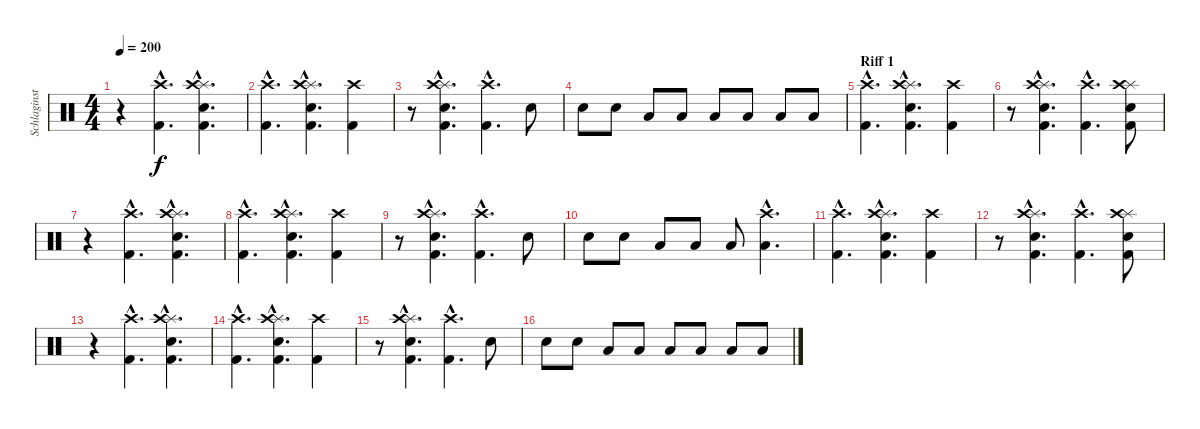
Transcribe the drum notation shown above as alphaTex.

\track ("Schlaginstrumente - Auswahl" "Schlaginst") {instrument percussion}
\staff {score}
\articulation defaults
\ts (4 4)
\tempo 200
\clef neutral
\ks c
r.4{dy f} ("Crash high (hit)"{hac} "Kick (hit) 2"{hac}).4{d} ("Splash (hit)"{hac} "Crash high (hit)"{hac} "Electric Snare (hit)"{hac} "Kick (hit) 2"{hac}).4{d} |
("Crash high (hit)"{hac} "Kick (hit) 2"{hac}).4{d} ("Splash (hit)"{hac} "Crash high (hit)"{hac} "Electric Snare (hit)"{hac} "Kick (hit) 2"{hac}).4{d} ("Crash high (hit)" "Kick (hit) 2").4 |
r.8 ("Splash (hit)"{hac} "Crash high (hit)"{hac} "Electric Snare (hit)"{hac} "Kick (hit) 2"{hac}).4{d} ("Crash high (hit)"{hac} "Kick (hit) 2"{hac}).4{d} "Snare (hit) 2".8 |
"Snare (hit) 2".8 "Snare (hit) 2".8 "Low Tom (hit)".8 "Low Tom (hit)".8 "Low Tom (hit)".8 "Low Floor Tom (hit)".8 "Low Floor Tom (hit)".8 "Low Floor Tom (hit)".8 |
\section ("" "Riff 1")
("Crash high (hit)"{hac} "Kick (hit) 2"{hac}).4{d} ("Splash (hit)"{hac} "Crash high (hit)"{hac} "Electric Snare (hit)"{hac} "Kick (hit) 2"{hac}).4{d} ("Crash high (hit)" "Kick (hit) 2").4 |
r.8 ("Splash (hit)"{hac} "Crash high (hit)"{hac} "Electric Snare (hit)"{hac} "Kick (hit) 2"{hac}).4{d} ("Crash high (hit)"{hac} "Kick (hit) 2"{hac}).4{d} ("Splash (hit)" "Crash high (hit)" "Electric Snare (hit)" "Kick (hit) 2").8 |
r.4 ("Crash high (hit)"{hac} "Kick (hit) 2"{hac}).4{d} ("Splash (hit)"{hac} "Crash high (hit)"{hac} "Electric Snare (hit)"{hac} "Kick (hit) 2"{hac}).4{d} |
("Crash high (hit)"{hac} "Kick (hit) 2"{hac}).4{d} ("Splash (hit)"{hac} "Crash high (hit)"{hac} "Electric Snare (hit)"{hac} "Kick (hit) 2"{hac}).4{d} ("Crash high (hit)" "Kick (hit) 2").4 |
r.8 ("Splash (hit)"{hac} "Crash high (hit)"{hac} "Electric Snare (hit)"{hac} "Kick (hit) 2"{hac}).4{d} ("Crash high (hit)"{hac} "Kick (hit) 2"{hac}).4{d} "Snare (hit) 2".8 |
"Snare (hit) 2".8 "Snare (hit) 2".8 "Low Tom (hit)".8 "Low Tom (hit)".8 "Low Tom (hit)".8 ("Crash high (hit)"{hac} "Low Floor Tom (hit)"{hac}).4{d} |
("Crash high (hit)"{hac} "Kick (hit) 2"{hac}).4{d} ("Splash (hit)"{hac} "Crash high (hit)"{hac} "Electric Snare (hit)"{hac} "Kick (hit) 2"{hac}).4{d} ("Crash high (hit)" "Kick (hit) 2").4 |
r.8 ("Splash (hit)"{hac} "Crash high (hit)"{hac} "Electric Snare (hit)"{hac} "Kick (hit) 2"{hac}).4{d} ("Crash high (hit)"{hac} "Kick (hit) 2"{hac}).4{d} ("Splash (hit)" "Crash high (hit)" "Electric Snare (hit)" "Kick (hit) 2").8 |
r.4 ("Crash high (hit)"{hac} "Kick (hit) 2"{hac}).4{d} ("Splash (hit)"{hac} "Crash high (hit)"{hac} "Electric Snare (hit)"{hac} "Kick (hit) 2"{hac}).4{d} |
("Crash high (hit)"{hac} "Kick (hit) 2"{hac}).4{d} ("Splash (hit)"{hac} "Crash high (hit)"{hac} "Electric Snare (hit)"{hac} "Kick (hit) 2"{hac}).4{d} ("Crash high (hit)" "Kick (hit) 2").4 |
r.8 ("Splash (hit)"{hac} "Crash high (hit)"{hac} "Electric Snare (hit)"{hac} "Kick (hit) 2"{hac}).4{d} ("Crash high (hit)"{hac} "Kick (hit) 2"{hac}).4{d} "Snare (hit) 2".8 |
"Snare (hit) 2".8 "Snare (hit) 2".8 "Low Tom (hit)".8 "Low Tom (hit)".8 "Low Tom (hit)".8 "Low Floor Tom (hit)".8 "Low Floor Tom (hit)".8 "Low Floor Tom (hit)".8
